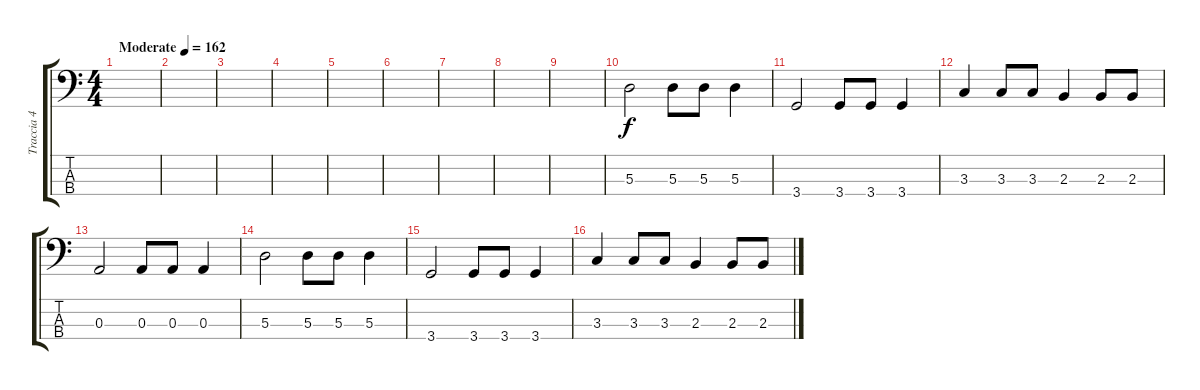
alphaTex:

\track ("Traccia 4" "Traccia 4") {instrument electricbassfinger}
\staff {score tabs}
\tuning (G2 D2 A1 E1) {hide}
\ts (4 4)
\tempo (162 "Moderate")
\clef f4
\ks c
|
|
|
|
|
|
|
|
|
5.3.2 5.3.8 5.3.8 5.3.4 |
3.4.2 3.4.8 3.4.8 3.4.4 |
3.3.4 3.3.8 3.3.8 2.3.4 2.3.8 2.3.8 |
0.3.2 0.3.8 0.3.8 0.3.4 |
5.3.2 5.3.8 5.3.8 5.3.4 |
3.4.2 3.4.8 3.4.8 3.4.4 |
3.3.4 3.3.8 3.3.8 2.3.4 2.3.8 2.3.8
